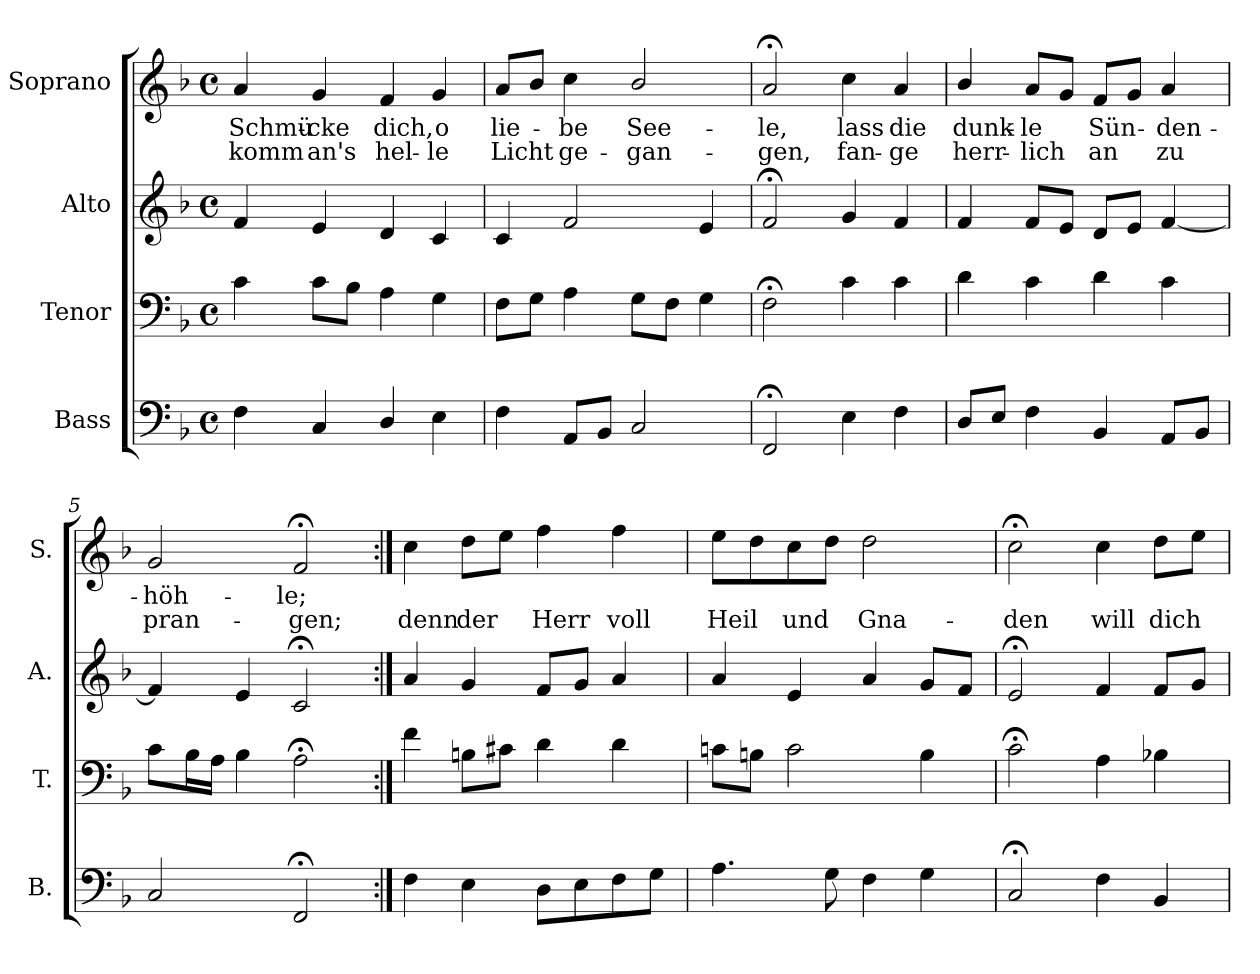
**kern	**kern	**kern	**kern	**text	**text
*part4	*part3	*part2	*part1	*part1	*part1
*staff4	*staff3	*staff2	*staff1	*staff1	*staff1
*I"Bass	*I"Tenor	*I"Alto	*I"Soprano	*	*
*I'B.	*I'T.	*I'A.	*I'S.	*	*
*clefF4	*clefF4	*clefG2	*clefG2	*	*
*k[b-]	*k[b-]	*k[b-]	*k[b-]	*	*
*F:	*F:	*F:	*F:	*	*
*M4/4	*M4/4	*M4/4	*M4/4	*	*
*met(c)	*met(c)	*met(c)	*met(c)	*	*
=1	=1	=1	=1	=1	=1
4F\	4c\	4f/	4a/	Schmü-	komm
4C/	8c\L	4e/	4g/	-cke	an's
.	8B-\J	.	.	.	.
4D/	4A\	4d/	4f/	dich,	hel-
4E\	4G\	4c/	4g/	o	-le
=2	=2	=2	=2	=2	=2
4F\	8F\L	4c/	8a/L	lie-	Licht
.	8G\J	.	8b-/J	.	.
8AA/L	4A\	2f/	4cc\	-be	ge-
8BB-/J	.	.	.	.	.
2C/	8G\L	.	2b-/	See-	-gan-
.	8F\J	.	.	.	.
.	4G\	4e/	.	.	.
=3	=3	=3	=3	=3	=3
2FF;</	2F;<\	2f;</	2a;</	-le,	-gen,
4E\	4c\	4g/	4cc\	lass	fan-
4F\	4c\	4f/	4a/	die	-ge
=4	=4	=4	=4	=4	=4
8D/L	4d\	4f/	4b-/	dunk-	herr-
8E/J	.	.	.	.	.
4F\	4c\	8f/L	8a/L	-le	-lich
.	.	8e/J	8g/J	.	.
4BB-/	4d\	8d/L	8f/L	Sün-	an
.	.	8e/J	8g/J	.	.
8AA/L	4c\	[4f/	4a/	-den-	zu
8BB-/J	.	.	.	.	.
=5	=5	=5	=5	=5	=5
2C/	8c\L	4f/]	2g/	-höh-	pran-
.	16B-\L	.	.	.	.
.	16A\JJ	.	.	.	.
.	4B-\	4e/	.	.	.
2FF;</	2A;<\	2c;</	2f;</	-le;	-gen;
!!LO:LB:g=z
=6:|!	=6:|!	=6:|!	=6:|!	=6:|!	=6:|!
4F\	4f\	4a/	4cc\	.	denn
4E\	8Bn\L	4g/	8dd\L	.	der
.	8c#X\J	.	8ee\J	.	.
8D\L	4d\	8f/L	4ff\	.	Herr
8E\	.	8g/J	.	.	.
8F\	4d\	4a/	4ff\	.	voll
8G\J	.	.	.	.	.
=7	=7	=7	=7	=7	=7
4.A\	8cn\L	4a/	8ee\L	.	Heil
.	8Bn\J	.	8dd\	.	.
.	2c\	4e/	8cc\	.	und
8G\	.	.	8dd\J	.	.
4F\	.	4a/	2dd\	.	Gna-
4G\	4B\	8g/L	.	.	.
.	.	8f/J	.	.	.
=8	=8	=8	=8	=8	=8
2C;</	2c;<\	2e;</	2cc;<\	.	-den
4F\	4A\	4f/	4cc\	.	will
4BB-/	4B-X\	8f/L	8dd\L	.	dich
.	.	8g/J	8ee\J	.	.
=	=	=	=	=	=
*-	*-	*-	*-	*-	*-
